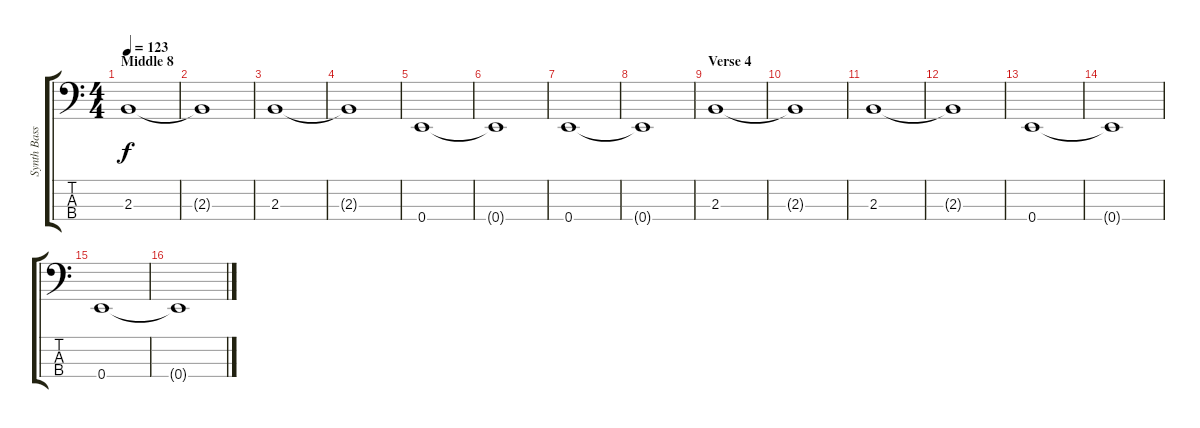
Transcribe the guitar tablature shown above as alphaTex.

\track ("Synth Bass" "Synth Bass") {instrument synthbass2}
\staff {score tabs}
\tuning (G2 D2 A1 E1) {hide}
\ts (4 4)
\section ("" "Middle 8")
\tempo 123
\clef f4
\ks c
2.3.1{dy f} |
2.3{t}.1 |
2.3.1 |
2.3{t}.1 |
0.4.1 |
0.4{t}.1 |
0.4.1 |
0.4{t}.1 |
\section ("" "Verse 4")
2.3.1 |
2.3{t}.1 |
2.3.1 |
2.3{t}.1 |
0.4.1 |
0.4{t}.1 |
0.4.1 |
0.4{t}.1
